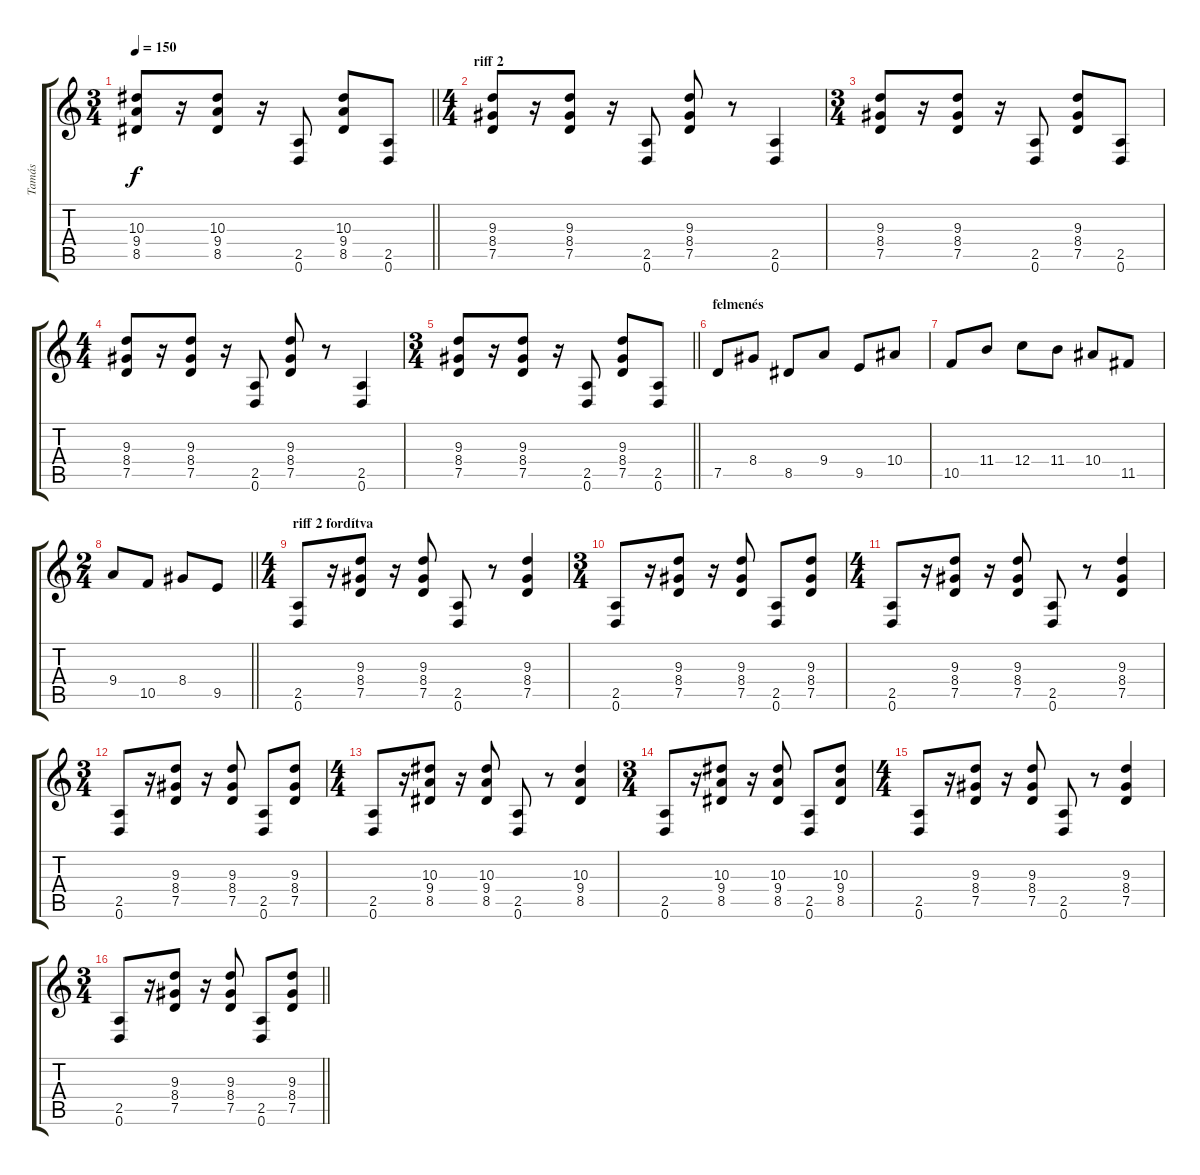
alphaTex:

\track ("Tamás" "Tamás") {instrument overdrivenguitar}
\staff {score tabs}
\tuning (D4 A3 F3 C3 G2 D2) {hide}
\ts (3 4)
\tempo 150
\clef g2
\barLineRight lightlight
\ks c
(10.3 9.4 8.5).8{dy f} r.16 (10.3 9.4 8.5).8 r.16 (2.5 0.6).8 (10.3 9.4 8.5).8 (2.5 0.6).8 |
\ts (4 4)
\section ("" "riff 2")
(9.3 8.4 7.5).8 r.16 (9.3 8.4 7.5).8 r.16 (2.5 0.6).8 (9.3 8.4 7.5).8 r.8 (2.5 0.6).4 |
\ts (3 4)
(9.3 8.4 7.5).8 r.16 (9.3 8.4 7.5).8 r.16 (2.5 0.6).8 (9.3 8.4 7.5).8 (2.5 0.6).8 |
\ts (4 4)
(9.3 8.4 7.5).8 r.16 (9.3 8.4 7.5).8 r.16 (2.5 0.6).8 (9.3 8.4 7.5).8 r.8 (2.5 0.6).4 |
\ts (3 4)
\barLineRight lightlight
(9.3 8.4 7.5).8 r.16 (9.3 8.4 7.5).8 r.16 (2.5 0.6).8 (9.3 8.4 7.5).8 (2.5 0.6).8 |
\section ("" "felmenés")
7.5.8 8.4.8 8.5.8 9.4.8 9.5.8 10.4.8 |
10.5.8 11.4.8 12.4.8 11.4.8 10.4.8 11.5.8 |
\ts (2 4)
\barLineRight lightlight
9.4.8 10.5.8 8.4.8 9.5.8 |
\ts (4 4)
\section ("" "riff 2 fordítva")
(2.5 0.6).8 r.16 (9.3 8.4 7.5).8 r.16 (9.3 8.4 7.5).8 (2.5 0.6).8 r.8 (9.3 8.4 7.5).4 |
\ts (3 4)
(2.5 0.6).8 r.16 (9.3 8.4 7.5).8 r.16 (9.3 8.4 7.5).8 (2.5 0.6).8 (9.3 8.4 7.5).8 |
\ts (4 4)
(2.5 0.6).8 r.16 (9.3 8.4 7.5).8 r.16 (9.3 8.4 7.5).8 (2.5 0.6).8 r.8 (9.3 8.4 7.5).4 |
\ts (3 4)
(2.5 0.6).8 r.16 (9.3 8.4 7.5).8 r.16 (9.3 8.4 7.5).8 (2.5 0.6).8 (9.3 8.4 7.5).8 |
\ts (4 4)
(2.5 0.6).8 r.16 (10.3 9.4 8.5).8 r.16 (10.3 9.4 8.5).8 (2.5 0.6).8 r.8 (10.3 9.4 8.5).4 |
\ts (3 4)
(2.5 0.6).8 r.16 (10.3 9.4 8.5).8 r.16 (10.3 9.4 8.5).8 (2.5 0.6).8 (10.3 9.4 8.5).8 |
\ts (4 4)
(2.5 0.6).8 r.16 (9.3 8.4 7.5).8 r.16 (9.3 8.4 7.5).8 (2.5 0.6).8 r.8 (9.3 8.4 7.5).4 |
\ts (3 4)
\barLineRight lightlight
(2.5 0.6).8 r.16 (9.3 8.4 7.5).8 r.16 (9.3 8.4 7.5).8 (2.5 0.6).8 (9.3 8.4 7.5).8
